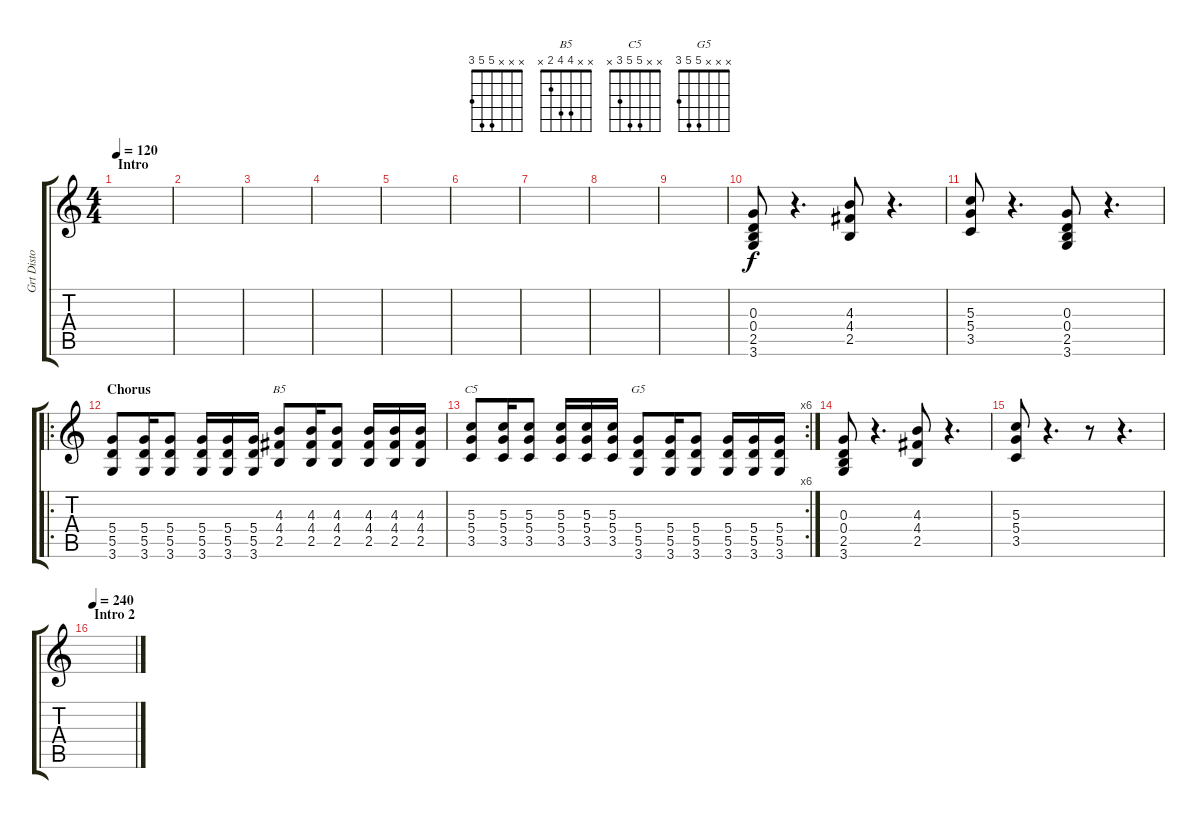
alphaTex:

\track ("Grt Disto" "Grt Disto") {instrument distortionguitar}
\staff {score tabs}
\tuning (E4 B3 G3 D3 A2 E2) {hide}
\chord (" " x x x 5 5 3)
\chord ("B5" x x 4 4 2 x)
\chord ("C5" x x 5 5 3 x)
\chord ("G5" x x x 5 5 3)
\ts (4 4)
\section ("" "Intro")
\tempo 120
\clef g2
\ks c
|
|
|
|
|
|
|
|
|
(0.3 0.4 2.5 3.6).8 r.4{d} (4.3 4.4 2.5).8 r.4{d} |
(5.3 5.4 3.5).8 r.4{d} (0.3 0.4 2.5 3.6).8 r.4{d} |
\ro
\section ("" "Chorus")
(5.4 5.5 3.6).8{ch " "} (5.4 5.5 3.6).16 (5.4 5.5 3.6).8 (5.4 5.5 3.6).16 (5.4 5.5 3.6).16 (5.4 5.5 3.6).16 (4.3 4.4 2.5).8{ch "B5"} (4.3 4.4 2.5).16 (4.3 4.4 2.5).8 (4.3 4.4 2.5).16 (4.3 4.4 2.5).16 (4.3 4.4 2.5).16 |
\rc 6
(5.3 5.4 3.5).8{ch "C5"} (5.3 5.4 3.5).16 (5.3 5.4 3.5).8 (5.3 5.4 3.5).16 (5.3 5.4 3.5).16 (5.3 5.4 3.5).16 (5.4 5.5 3.6).8{ch "G5"} (5.4 5.5 3.6).16 (5.4 5.5 3.6).8 (5.4 5.5 3.6).16 (5.4 5.5 3.6).16 (5.4 5.5 3.6).16 |
(0.3 0.4 2.5 3.6).8 r.4{d} (4.3 4.4 2.5).8 r.4{d} |
(5.3 5.4 3.5).8 r.4{d} r.8 r.4{d} |
\section ("" "Intro 2")
\tempo 240
